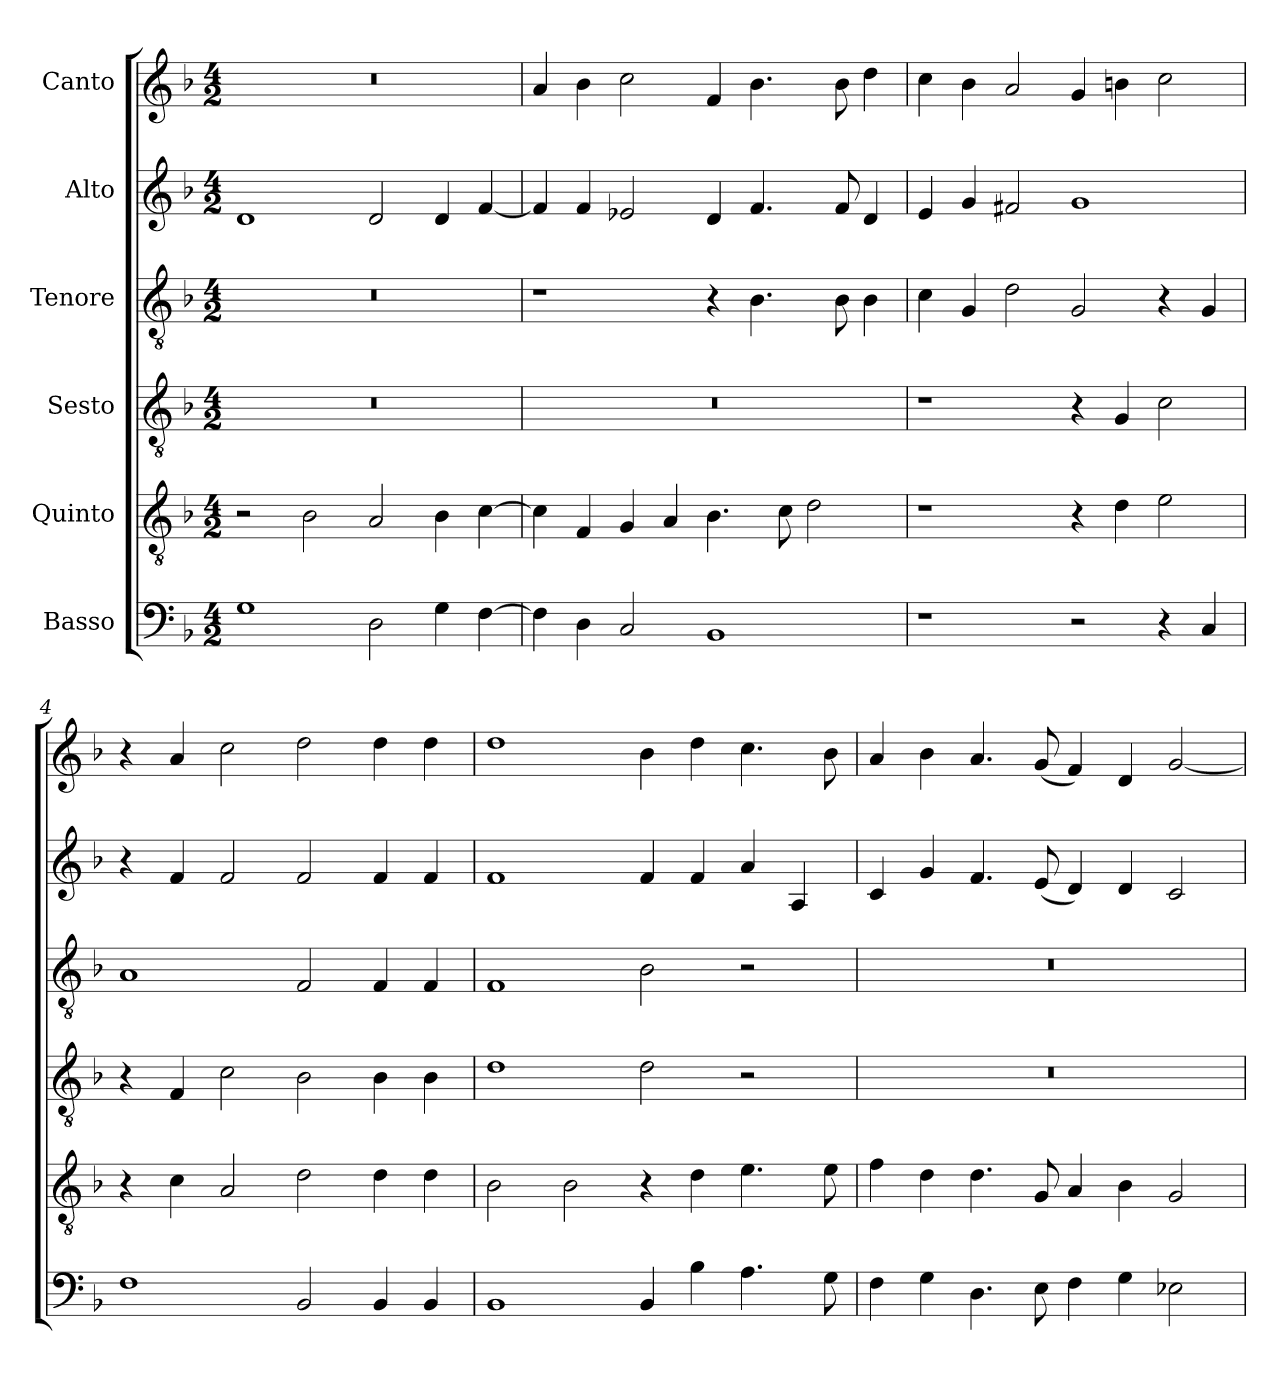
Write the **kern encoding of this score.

**kern	**kern	**kern	**kern	**kern	**kern
*part6	*part5	*part4	*part3	*part2	*part1
*staff6	*staff5	*staff4	*staff3	*staff2	*staff1
*I"Basso	*I"Quinto	*I"Sesto	*I"Tenore	*I"Alto	*I"Canto
*clefF4	*clefGv2	*clefGv2	*clefGv2	*clefG2	*clefG2
*k[b-]	*k[b-]	*k[b-]	*k[b-]	*k[b-]	*k[b-]
*F:	*F:	*F:	*F:	*F:	*F:
*M4/2	*M4/2	*M4/2	*M4/2	*M4/2	*M4/2
=1	=1	=1	=1	=1	=1
1G	2r	0r	0r	1d	0r
.	2B-\	.	.	.	.
2D\	2A/	.	.	2d/	.
4G\	4B-\	.	.	4d/	.
[>4F\	[>4c\	.	.	[<4f/	.
=2	=2	=2	=2	=2	=2
4F\]	4c\]	0r	1r	4f/]	4a/
4D\	4F/	.	.	4f/	4b-\
2C/	4G/	.	.	2e-X/	2cc\
.	4A/	.	.	.	.
1BB-	4.B-\	.	4r	4d/	4f/
.	.	.	4.B-\	4.f/	4.b-\
.	8c\	.	.	.	.
.	2d\	.	.	.	.
.	.	.	8B-\	8f/	8b-\
.	.	.	4B-\	4d/	4dd\
=3	=3	=3	=3	=3	=3
1r	1r	1r	4c\	4e/	4cc\
.	.	.	4G/	4g/	4b-\
.	.	.	2d\	2f#X/	2a/
2r	4r	4r	2G/	1g	4g/
.	4d\	4G/	.	.	4bn\
4r	2e\	2c\	4r	.	2cc\
4C/	.	.	4G/	.	.
=4	=4	=4	=4	=4	=4
1F	4r	4r	1A	4r	4r
.	4c\	4F/	.	4f/	4a/
.	2A/	2c\	.	2f/	2cc\
2BB-/	2d\	2B-\	2F/	2f/	2dd\
4BB-/	4d\	4B-\	4F/	4f/	4dd\
4BB-/	4d\	4B-\	4F/	4f/	4dd\
!!LO:LB:g=z
=5	=5	=5	=5	=5	=5
1BB-	2B-\	1d	1F	1f	1dd
.	2B-\	.	.	.	.
4BB-/	4r	2d\	2B-\	4f/	4b-\
4B-\	4d\	.	.	4f/	4dd\
4.A\	4.e\	2r	2r	4a/	4.cc\
.	.	.	.	4A/	.
8G\	8e\	.	.	.	8b-\
=6	=6	=6	=6	=6	=6
4F\	4f\	0r	0r	4c/	4a/
4G\	4d\	.	.	4g/	4b-\
4.D\	4.d\	.	.	4.f/	4.a/
8E\	8G/	.	.	(<8e/	(<8g/
4F\	4A/	.	.	4d/)	4f/)
4G\	4B-\	.	.	4d/	4d/
2E-X\	2G/	.	.	2c/	[<2g/
=	=	=	=	=	=
*-	*-	*-	*-	*-	*-
